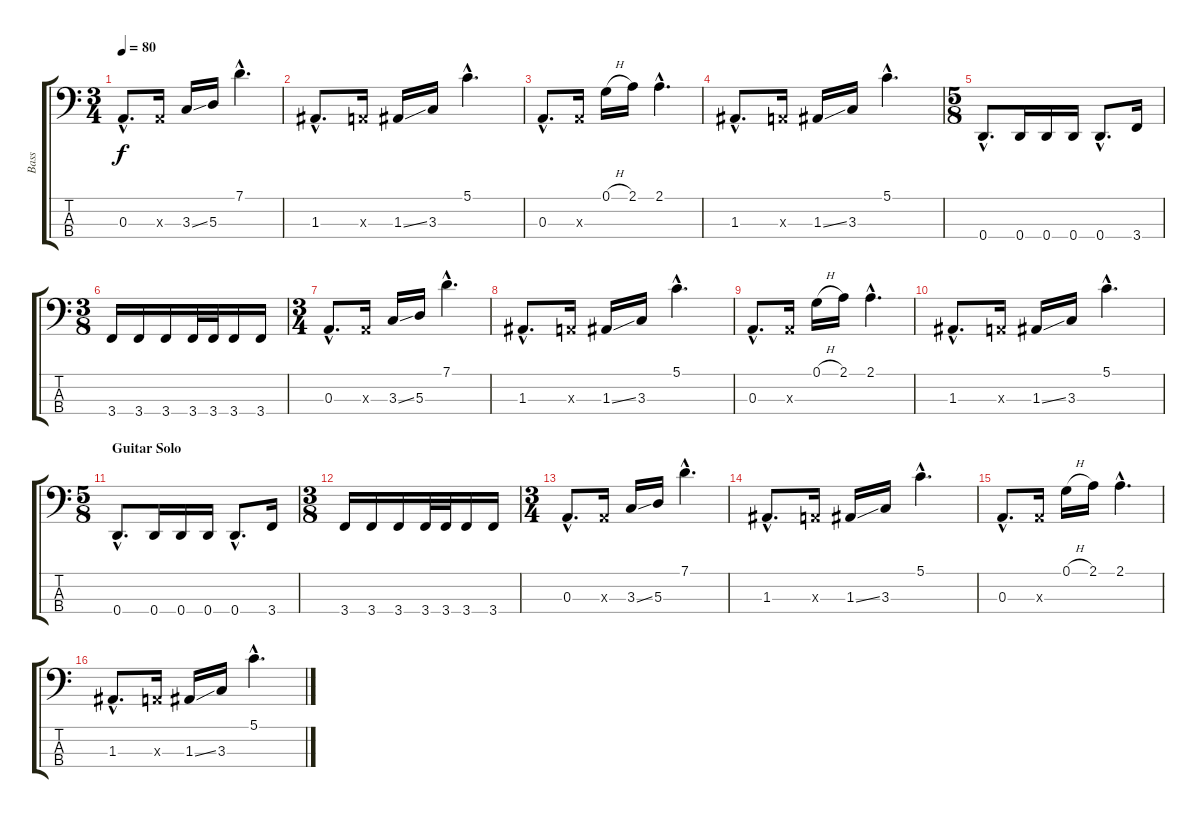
\track ("Bass" "Bass") {instrument slapbass2}
\staff {score tabs}
\tuning (G2 D2 A1 D1) {hide}
\ts (3 4)
\tempo 80
\clef f4
\ks c
0.3{hac}.8{d dy f} 0.3{x}.16 3.3{ss}.16 5.3.16 7.1{hac}.4{d} |
1.3{hac}.8{d} 0.3{x}.16 1.3{ss}.16 3.3.16 5.1{hac}.4{d} |
0.3{hac}.8{d} 0.3{x}.16 0.1{h}.16 2.1.16 2.1{hac}.4{d} |
1.3{hac}.8{d} 0.3{x}.16 1.3{ss}.16 3.3.16 5.1{hac}.4{d} |
\ts (5 8)
0.4{hac}.8{d} 0.4.16 0.4.16 0.4.16 0.4{hac}.8{d} 3.4.16 |
\ts (3 8)
3.4.16 3.4.16 3.4.16 3.4.32 3.4.32 3.4.16 3.4.16 |
\ts (3 4)
0.3{hac}.8{d} 0.3{x}.16 3.3{ss}.16 5.3.16 7.1{hac}.4{d} |
1.3{hac}.8{d} 0.3{x}.16 1.3{ss}.16 3.3.16 5.1{hac}.4{d} |
0.3{hac}.8{d} 0.3{x}.16 0.1{h}.16 2.1.16 2.1{hac}.4{d} |
1.3{hac}.8{d} 0.3{x}.16 1.3{ss}.16 3.3.16 5.1{hac}.4{d} |
\ts (5 8)
\section ("" "Guitar Solo")
0.4{hac}.8{d} 0.4.16 0.4.16 0.4.16 0.4{hac}.8{d} 3.4.16 |
\ts (3 8)
3.4.16 3.4.16 3.4.16 3.4.32 3.4.32 3.4.16 3.4.16 |
\ts (3 4)
0.3{hac}.8{d} 0.3{x}.16 3.3{ss}.16 5.3.16 7.1{hac}.4{d} |
1.3{hac}.8{d} 0.3{x}.16 1.3{ss}.16 3.3.16 5.1{hac}.4{d} |
0.3{hac}.8{d} 0.3{x}.16 0.1{h}.16 2.1.16 2.1{hac}.4{d} |
1.3{hac}.8{d} 0.3{x}.16 1.3{ss}.16 3.3.16 5.1{hac}.4{d}
